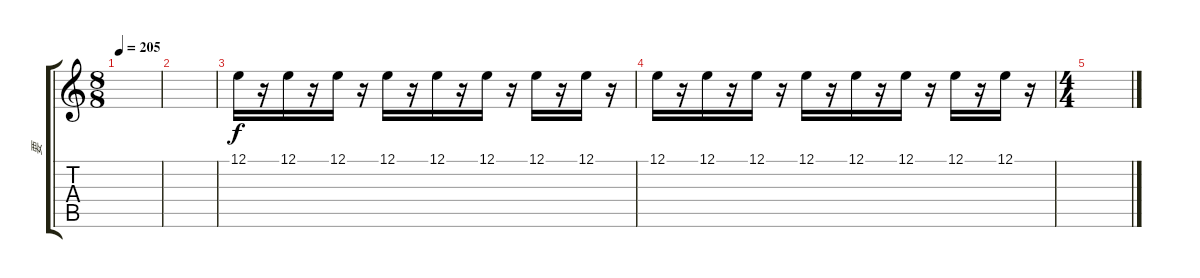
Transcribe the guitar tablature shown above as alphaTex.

\track ("要" "要") {instrument trumpet}
\staff {score tabs}
\tuning (E4 B3 G3 D3 A2 E2) {hide}
\ts (8 8)
\tempo 205
\clef g2
\ks c
|
|
12.1.16 r.16 12.1.16 r.16 12.1.16 r.16 12.1.16 r.16 12.1.16 r.16 12.1.16 r.16 12.1.16 r.16 12.1.16 r.16 |
12.1.16 r.16 12.1.16 r.16 12.1.16 r.16 12.1.16 r.16 12.1.16 r.16 12.1.16 r.16 12.1.16 r.16 12.1.16 r.16 |
\ts (4 4)
